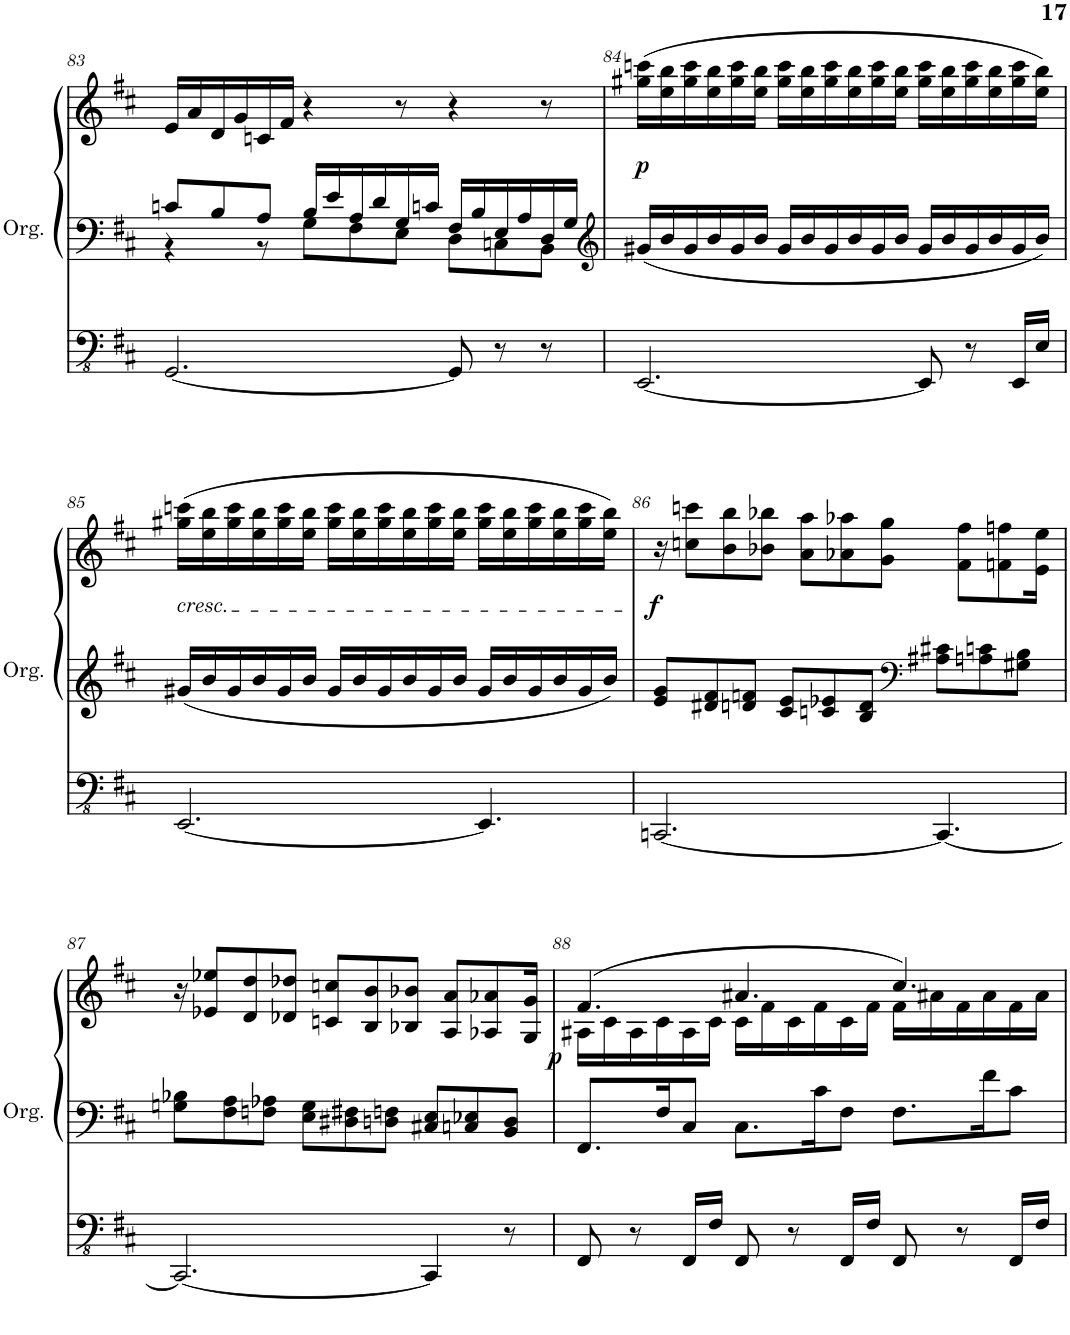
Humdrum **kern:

**kern	**kern	**kern	**dynam
*part1	*part1	*part1	*part1
*staff3	*staff2	*staff1	*staff1/2/3
*I"Orgue à tuyaux	*	*	*
*I'Org.	*	*	*
!!LO:PB:g=z
*clefFv4	*clefF4	*clefG2	*
*k[f#c#]	*k[f#c#]	*k[f#c#]	*
*M9/8	*M9/8	*M9/8	*
=83	=83	=83	=83
*	*^	*	*
[2.GGG/	8cn/L	4r	16e/LL	.
.	.	.	16a/	.
.	8B/	.	16d/	.
.	.	.	16g/	.
.	8A/J	8r	16cn/	.
.	.	.	16f#/JJ	.
.	16B/LL	8G\L	4r	.
.	16e/	.	.	.
.	16A/	8F#\	.	.
.	16d/	.	.	.
.	16G/	8E\J	8r	.
.	16cn/JJ	.	.	.
8GGG/]	16F#/LL	8D\L	4r	.
.	16B/	.	.	.
8r	16E/	8Cn\	.	.
.	16A/	.	.	.
8r	16D/	8BB\J	8r	.
.	16G/JJ	.	.	.
*	*v	*v	*	*
=84	=84	=84	=84
*	*clefG2	*	*
!	!	!	!LO:DY:b
[2.EEE/	16g#X/LL	(16gg#X\ 16cccn\LL	p
.	16b/	16ee\ 16bb\	.
.	16g#/	16gg#\ 16ccc\	.
.	16b/	16ee\ 16bb\	.
.	16g#/	16gg#\ 16ccc\	.
.	16b/JJ	16ee\ 16bb\JJ	.
.	16g#/LL	16gg#\ 16ccc\LL	.
.	16b/	16ee\ 16bb\	.
.	16g#/	16gg#\ 16ccc\	.
.	16b/	16ee\ 16bb\	.
.	16g#/	16gg#\ 16ccc\	.
.	16b/JJ	16ee\ 16bb\JJ	.
8EEE/]	16g#/LL	16gg#\ 16ccc\LL	.
.	16b/	16ee\ 16bb\	.
8r	16g#/	16gg#\ 16ccc\	.
.	16b/	16ee\ 16bb\	.
16EEE/LL	16g#/	16gg#\ 16ccc\	.
16EE/JJ	16b/JJ	16ee\ 16bb\JJ)	.
!!LO:LB:g=z
=85	=85	=85	=85
!	!	!LO:TX:b:i:t=cresc.	!
[2.EEE/	16g#X/LL	(16gg#X\ 16cccn\LL	.
.	16b/	16ee\ 16bb\	.
.	16g#/	16gg#\ 16ccc\	.
.	16b/	16ee\ 16bb\	.
.	16g#/	16gg#\ 16ccc\	.
.	16b/JJ	16ee\ 16bb\JJ	.
.	16g#/LL	16gg#\ 16ccc\LL	.
.	16b/	16ee\ 16bb\	.
.	16g#/	16gg#\ 16ccc\	.
.	16b/	16ee\ 16bb\	.
.	16g#/	16gg#\ 16ccc\	.
.	16b/JJ	16ee\ 16bb\JJ	.
4.EEE/]	16g#/LL	16gg#\ 16ccc\LL	.
.	16b/	16ee\ 16bb\	.
.	16g#/	16gg#\ 16ccc\	.
.	16b/	16ee\ 16bb\	.
.	16g#/	16gg#\ 16ccc\	.
.	16b/JJ	16ee\ 16bb\JJ)	.
=86	=86	=86	=86
!	!	!	!LO:DY:b
[2.CCCn/	8e/ 8g/L	16r	f
.	.	8ccn\ 8cccn\L	.
.	8d#X/ 8f#/	.	.
.	.	8b\ 8bb\	.
.	8dn/ 8fn/J	.	.
.	.	8b-X\ 8bb-X\J	.
.	8c#/ 8e/L	.	.
.	.	8a\ 8aa\L	.
.	8cn/ 8e-X/	.	.
.	.	8a-X\ 8aa-X\	.
.	8B/ 8d/J	.	.
.	.	8g\ 8gg\J	.
*	*clefF4	*	*
4.CCC/_	8A#X\ 8c#X\L	.	.
.	.	8f#\ 8ff#\L	.
.	8An\ 8cn\	.	.
.	.	8fn\ 8ffn\	.
.	8G#X\ 8B\J	.	.
.	.	16e\ 16ee\Jk	.
!!LO:LB:g=z
=87	=87	=87	=87
2.CCC/_	8Gn\ 8B-X\L	16r	.
.	.	8e-X/ 8ee-X/L	.
.	8F#\ 8A\	.	.
.	.	8d/ 8dd/	.
.	8Fn\ 8A-X\J	.	.
.	.	8d-X/ 8dd-X/J	.
.	8E\ 8G\L	.	.
.	.	8cn/ 8ccn/L	.
.	8D#X\ 8F#X\	.	.
.	.	8B/ 8b/	.
.	8Dn\ 8Fn\J	.	.
.	.	8B-X/ 8b-X/J	.
4CCC/]	8C#X/ 8E/L	.	.
.	.	8A/ 8a/L	.
.	8Cn/ 8E-X/	.	.
.	.	8A-X/ 8a-X/	.
8r	8BB/ 8D/J	.	.
.	.	16G/ 16g/Jk	.
=88	=88	=88	=88
*	*	*^	*
!	!	!	!	!LO:DY:b
8FFF#/	8.FF#/L	(4.f#/	16A#X\LL	p
.	.	.	16c#\	.
8r	.	.	16A#\	.
.	16F#/K	.	16c#\	.
16FFF#/LL	8C#/J	.	16A#\	.
16FF#/JJ	.	.	16c#\JJ	.
8FFF#/	8.C#\L	4.a#X/	16c#\LL	.
.	.	.	16f#\	.
8r	.	.	16c#\	.
.	16c#\K	.	16f#\	.
16FFF#/LL	8F#\J	.	16c#\	.
16FF#/JJ	.	.	16f#\JJ	.
8FFF#/	8.F#\L	4.cc#/)	16f#\LL	.
.	.	.	16a#X\	.
8r	.	.	16f#\	.
.	16f#\K	.	16a#\	.
16FFF#/LL	8c#\J	.	16f#\	.
16FF#/JJ	.	.	16a#\JJ	.
*	*	*v	*v	*
=	=	=	=
*-	*-	*-	*-
